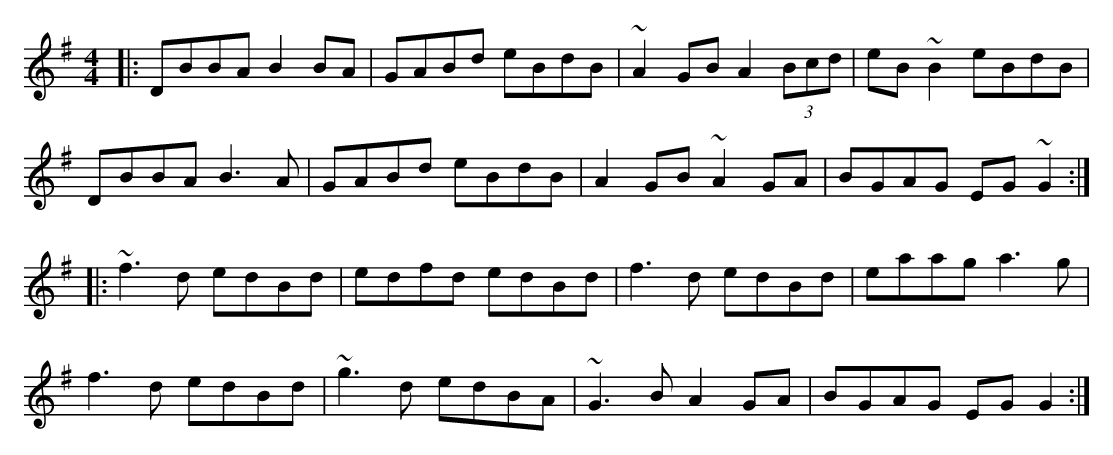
X:1
M:4/4
K:G
|:DBBA B2BA|GABd eBdB|~A2 GB A2 (3Bcd|eB ~B2 eBdB|
DBBA B3 A|GABd eBdB|A2 GB ~A2 GA|BGAG EG ~G2:|
|:~f3 d edBd|edfd edBd|f3 d edBd|eaag a3 g|
f3 d edBd|~g3 d edBA| ~G3 B A2 GA|BGAG EGG2:|
